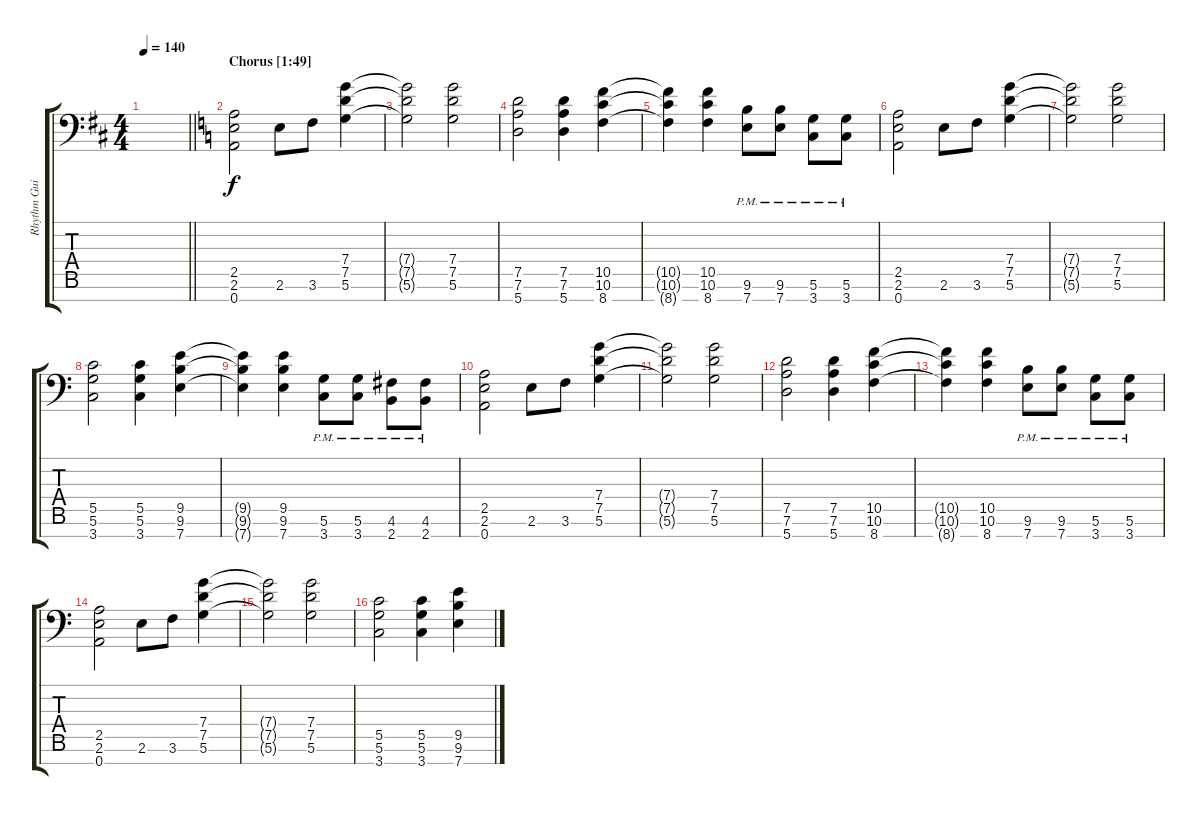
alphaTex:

\track ("Rhythm Guitar" "Rhythm Gui") {instrument distortionguitar}
\staff {score tabs}
\tuning (D4 A3 F3 C3 G2 D2 A1) {hide}
\ts (4 4)
\tempo 140
\clef f4
\barLineRight lightlight
\ks bminor
|
\section ("" "Chorus [1:49]")
\ks aminor
(2.5 2.6 0.7).2 2.6.8 3.6.8 (7.4 7.5 5.6).4 |
(7.4{t} 7.5{t} 5.6{t}).2 (7.4 7.5 5.6).2 |
(7.5 7.6 5.7).2 (7.5 7.6 5.7).4 (10.5 10.6 8.7).4 |
(10.5{t} 10.6{t} 8.7{t}).4 (10.5 10.6 8.7).4 (9.6{pm} 7.7{pm}).8 (9.6{pm} 7.7{pm}).8 (5.6{pm} 3.7{pm}).8 (5.6{pm} 3.7{pm}).8 |
(2.5 2.6 0.7).2 2.6.8 3.6.8 (7.4 7.5 5.6).4 |
(7.4{t} 7.5{t} 5.6{t}).2 (7.4 7.5 5.6).2 |
(5.5 5.6 3.7).2 (5.5 5.6 3.7).4 (9.5 9.6 7.7).4 |
(9.5{t} 9.6{t} 7.7{t}).4 (9.5 9.6 7.7).4 (5.6{pm} 3.7{pm}).8 (5.6{pm} 3.7{pm}).8 (4.6{pm} 2.7{pm}).8 (4.6{pm} 2.7{pm}).8 |
(2.5 2.6 0.7).2 2.6.8 3.6.8 (7.4 7.5 5.6).4 |
(7.4{t} 7.5{t} 5.6{t}).2 (7.4 7.5 5.6).2 |
(7.5 7.6 5.7).2 (7.5 7.6 5.7).4 (10.5 10.6 8.7).4 |
(10.5{t} 10.6{t} 8.7{t}).4 (10.5 10.6 8.7).4 (9.6{pm} 7.7{pm}).8 (9.6{pm} 7.7{pm}).8 (5.6{pm} 3.7{pm}).8 (5.6{pm} 3.7{pm}).8 |
(2.5 2.6 0.7).2 2.6.8 3.6.8 (7.4 7.5 5.6).4 |
(7.4{t} 7.5{t} 5.6{t}).2 (7.4 7.5 5.6).2 |
(5.5 5.6 3.7).2 (5.5 5.6 3.7).4 (9.5 9.6 7.7).4
